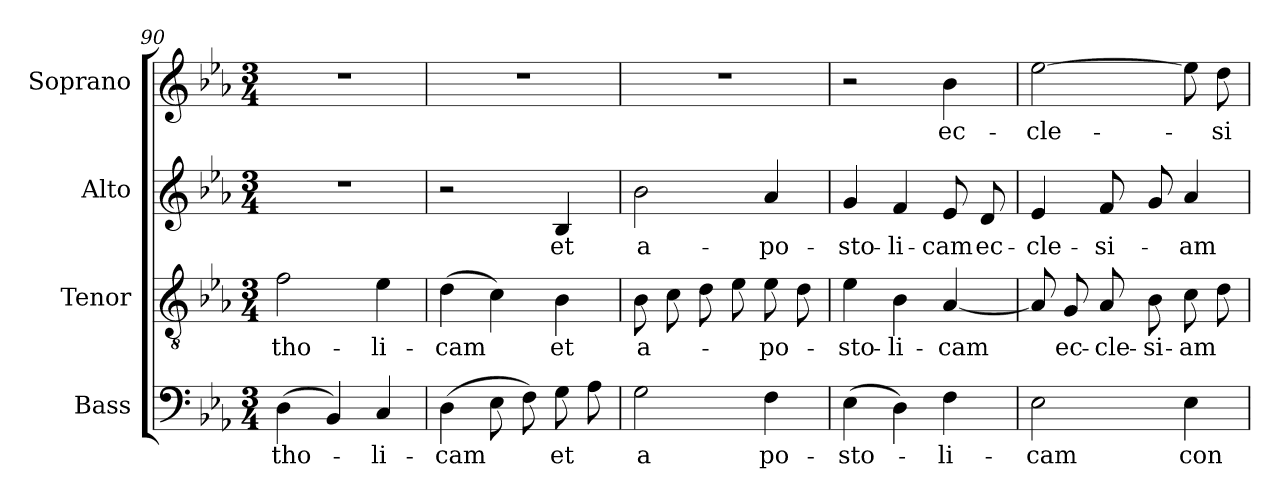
**kern	**text	**kern	**text	**kern	**text	**kern	**text
*part4	*part4	*part3	*part3	*part2	*part2	*part1	*part1
*staff4	*staff4	*staff3	*staff3	*staff2	*staff2	*staff1	*staff1
*I"Bass	*	*I"Tenor	*	*I"Alto	*	*I"Soprano	*
*I'B.	*	*I'T.	*	*I'A.	*	*I'S.	*
*clefF4	*	*clefGv2	*	*clefG2	*	*clefG2	*
*	*	*ITrd7c12	*	*	*	*	*
*k[b-e-a-]	*	*k[b-e-a-]	*	*k[b-e-a-]	*	*k[b-e-a-]	*
*E-:	*	*E-:	*	*E-:	*	*E-:	*
*M3/4	*	*M3/4	*	*M3/4	*	*M3/4	*
=90	=90	=90	=90	=90	=90	=90	=90
!	!LO:LY:b:color=#000000	!	!	!	!	!	!
!	!	!	!LO:LY:b:color=#000000	!LO:N:vis=1	!	!LO:N:vis=1	!
(4Di\	-tho-	2Fi\	-tho-	2.r	.	2.r	.
4BB-i/)	.	.	.	.	.	.	.
!	!LO:LY:b:color=#000000	!	!	!	!	!	!
!	!	!	!LO:LY:b:color=#000000	!	!	!	!
4Ci/	-li-	4E-i\	-li-	.	.	.	.
=91	=91	=91	=91	=91	=91	=91	=91
!	!LO:LY:b:color=#000000	!	!	!	!	!	!
!	!	!	!LO:LY:b:color=#000000	!	!	!LO:N:vis=1	!
(4Di\	-cam	(4Di\	-cam	2r	.	2.r	.
8E-i\	.	4Ci\)	.	.	.	.	.
8Fi\)	.	.	.	.	.	.	.
!	!LO:LY:b:color=#000000	!	!	!	!	!	!
!	!	!	!LO:LY:b:color=#000000	!	!	!	!
!	!	!	!	!	!LO:LY:b:color=#000000	!	!
8Gi\	et	4BB-i\	et	4B-i/	et	.	.
8A-i\	.	.	.	.	.	.	.
=92	=92	=92	=92	=92	=92	=92	=92
!	!LO:LY:b:color=#000000	!	!	!	!	!	!
!	!	!	!LO:LY:b:color=#000000	!	!	!	!
!	!	!	!	!	!LO:LY:b:color=#000000	!LO:N:vis=1	!
2Gi\	a	8BB-i\	a-	2b-i\	a-	2.r	.
.	.	8Ci\	.	.	.	.	.
.	.	8Di\	.	.	.	.	.
.	.	8E-i\	.	.	.	.	.
!	!LO:LY:b:color=#000000	!	!	!	!	!	!
!	!	!	!LO:LY:b:color=#000000	!	!	!	!
!	!	!	!	!	!LO:LY:b:color=#000000	!	!
4Fi\	po-	8E-i\	-po-	4a-i/	-po-	.	.
.	.	8Di\	.	.	.	.	.
=93	=93	=93	=93	=93	=93	=93	=93
!	!LO:LY:b:color=#000000	!	!	!	!	!	!
!	!	!	!LO:LY:b:color=#000000	!	!	!	!
!	!	!	!	!	!LO:LY:b:color=#000000	!	!
(4E-i\	-sto-	4E-i\	-sto-	4gi/	-sto-	2r	.
!	!	!	!LO:LY:b:color=#000000	!	!	!	!
!	!	!	!	!	!LO:LY:b:color=#000000	!	!
4Di\)	.	4BB-i\	-li-	4fi/	-li-	.	.
!	!LO:LY:b:color=#000000	!	!	!	!	!	!
!	!	!	!LO:LY:b:color=#000000	!	!	!	!
!	!	!	!	!	!LO:LY:b:color=#000000	!	!
!	!	!	!	!	!	!	!LO:LY:b:color=#000000
4Fi\	-li-	[4AA-i/	-cam	8e-i/	-cam	4b-i\	ec-
!	!	!	!	!	!LO:LY:b:color=#000000	!	!
.	.	.	.	8di/	ec-	.	.
=94	=94	=94	=94	=94	=94	=94	=94
!	!LO:LY:b:color=#000000	!	!	!	!	!	!
!	!	!	!	!	!LO:LY:b:color=#000000	!	!
!	!	!	!	!	!	!	!LO:LY:b:color=#000000
2E-i\	-cam	8AA-i/]	.	4e-i/	-cle-	[2ee-i\	-cle-
!	!	!	!LO:LY:b:color=#000000	!	!	!	!
.	.	8GGi/	ec-	.	.	.	.
!	!	!	!LO:LY:b:color=#000000	!	!	!	!
!	!	!	!	!	!LO:LY:b:color=#000000	!	!
.	.	8AA-i/	-cle-	8fi/	-si-	.	.
!	!	!	!LO:LY:b:color=#000000	!	!	!	!
.	.	8BB-i\	-si-	8gi/	.	.	.
!	!LO:LY:b:color=#000000	!	!	!	!	!	!
!	!	!	!LO:LY:b:color=#000000	!	!	!	!
!	!	!	!	!	!LO:LY:b:color=#000000	!	!
4E-i\	con-	8Ci\	-am	4a-i/	-am	8ee-i\]	.
!	!	!	!	!	!	!	!LO:LY:b:color=#000000
.	.	8Di\	.	.	.	8ddi\	-si-
=	=	=	=	=	=	=	=
*-	*-	*-	*-	*-	*-	*-	*-
